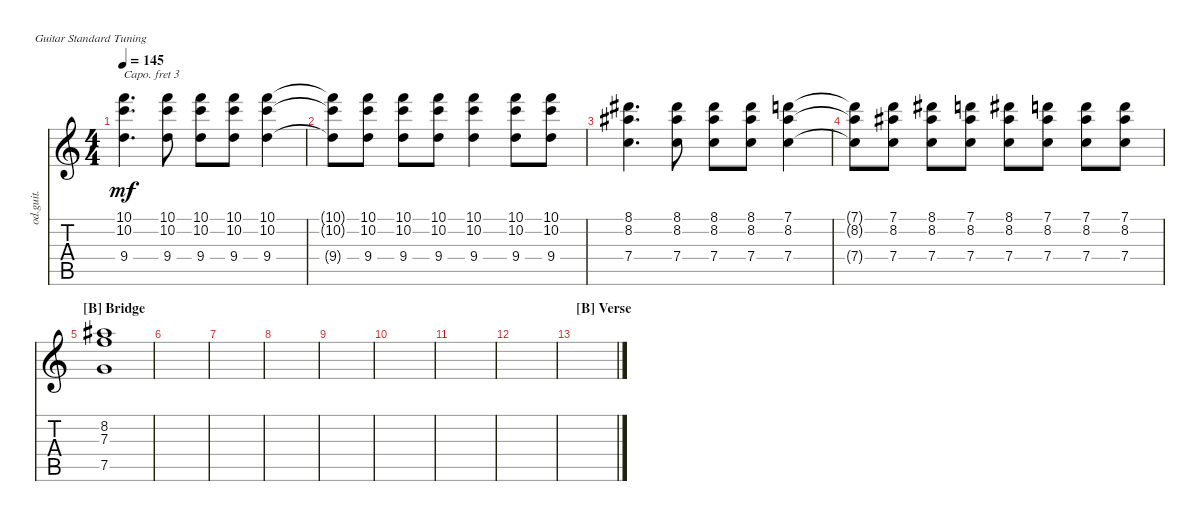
\bracketExtendMode nobrackets
\track ("Backing Gt" "od.guit.") {instrument overdrivenguitar}
\staff {score tabs}
\capo 3
\tuning (E4 B3 G3 D3 A2 E2)
\ts (4 4)
\tempo 145
\clef g2
\ks aminor
(9.4 10.2 10.1).4{d dy mf beam Down} (9.4 10.2 10.1).8{beam Down} (9.4 10.2 10.1).8{beam Down} (9.4 10.2 10.1).8{beam Down} (9.4 10.2 10.1).4{beam Down} |
(10.1{t} 10.2{t} 9.4{t}).8{beam Down} (9.4 10.2 10.1).8{beam Down} (9.4 10.2 10.1).8{beam Down} (9.4 10.2 10.1).8{beam Down} (9.4 10.2 10.1).4{beam Down} (9.4 10.2 10.1).8{beam Down} (9.4 10.2 10.1).8{beam Down} |
(7.4 8.2{acc #} 8.1{acc #}).4{d beam Down} (7.4 8.2{acc #} 8.1{acc #}).8{beam Down} (7.4 8.2{acc #} 8.1{acc #}).8{beam Down} (7.4 8.2{acc #} 8.1{acc #}).8{beam Down} (7.4 8.2{acc #} 7.1).4{beam Down} |
(7.1{t} 8.2{t acc #} 7.4{t}).8{beam Down} (7.4 8.2{acc #} 7.1).8{beam Down} (8.1{acc #} 8.2{acc #} 7.4).8{beam Down} (7.1 8.2{acc #} 7.4).8{beam Down} (8.1{acc #} 8.2{acc #} 7.4).8{beam Down} (7.1 8.2{acc #} 7.4).8{beam Down} (7.1 8.2{acc #} 7.4).8{beam Down} (7.1 8.2{acc #} 7.4).8{beam Down} |
\section ("B" "Bridge")
(7.5 7.3 8.2{acc #}).1{beam Down} |
|
|
|
|
|
|
|
\section ("B" "Verse")
